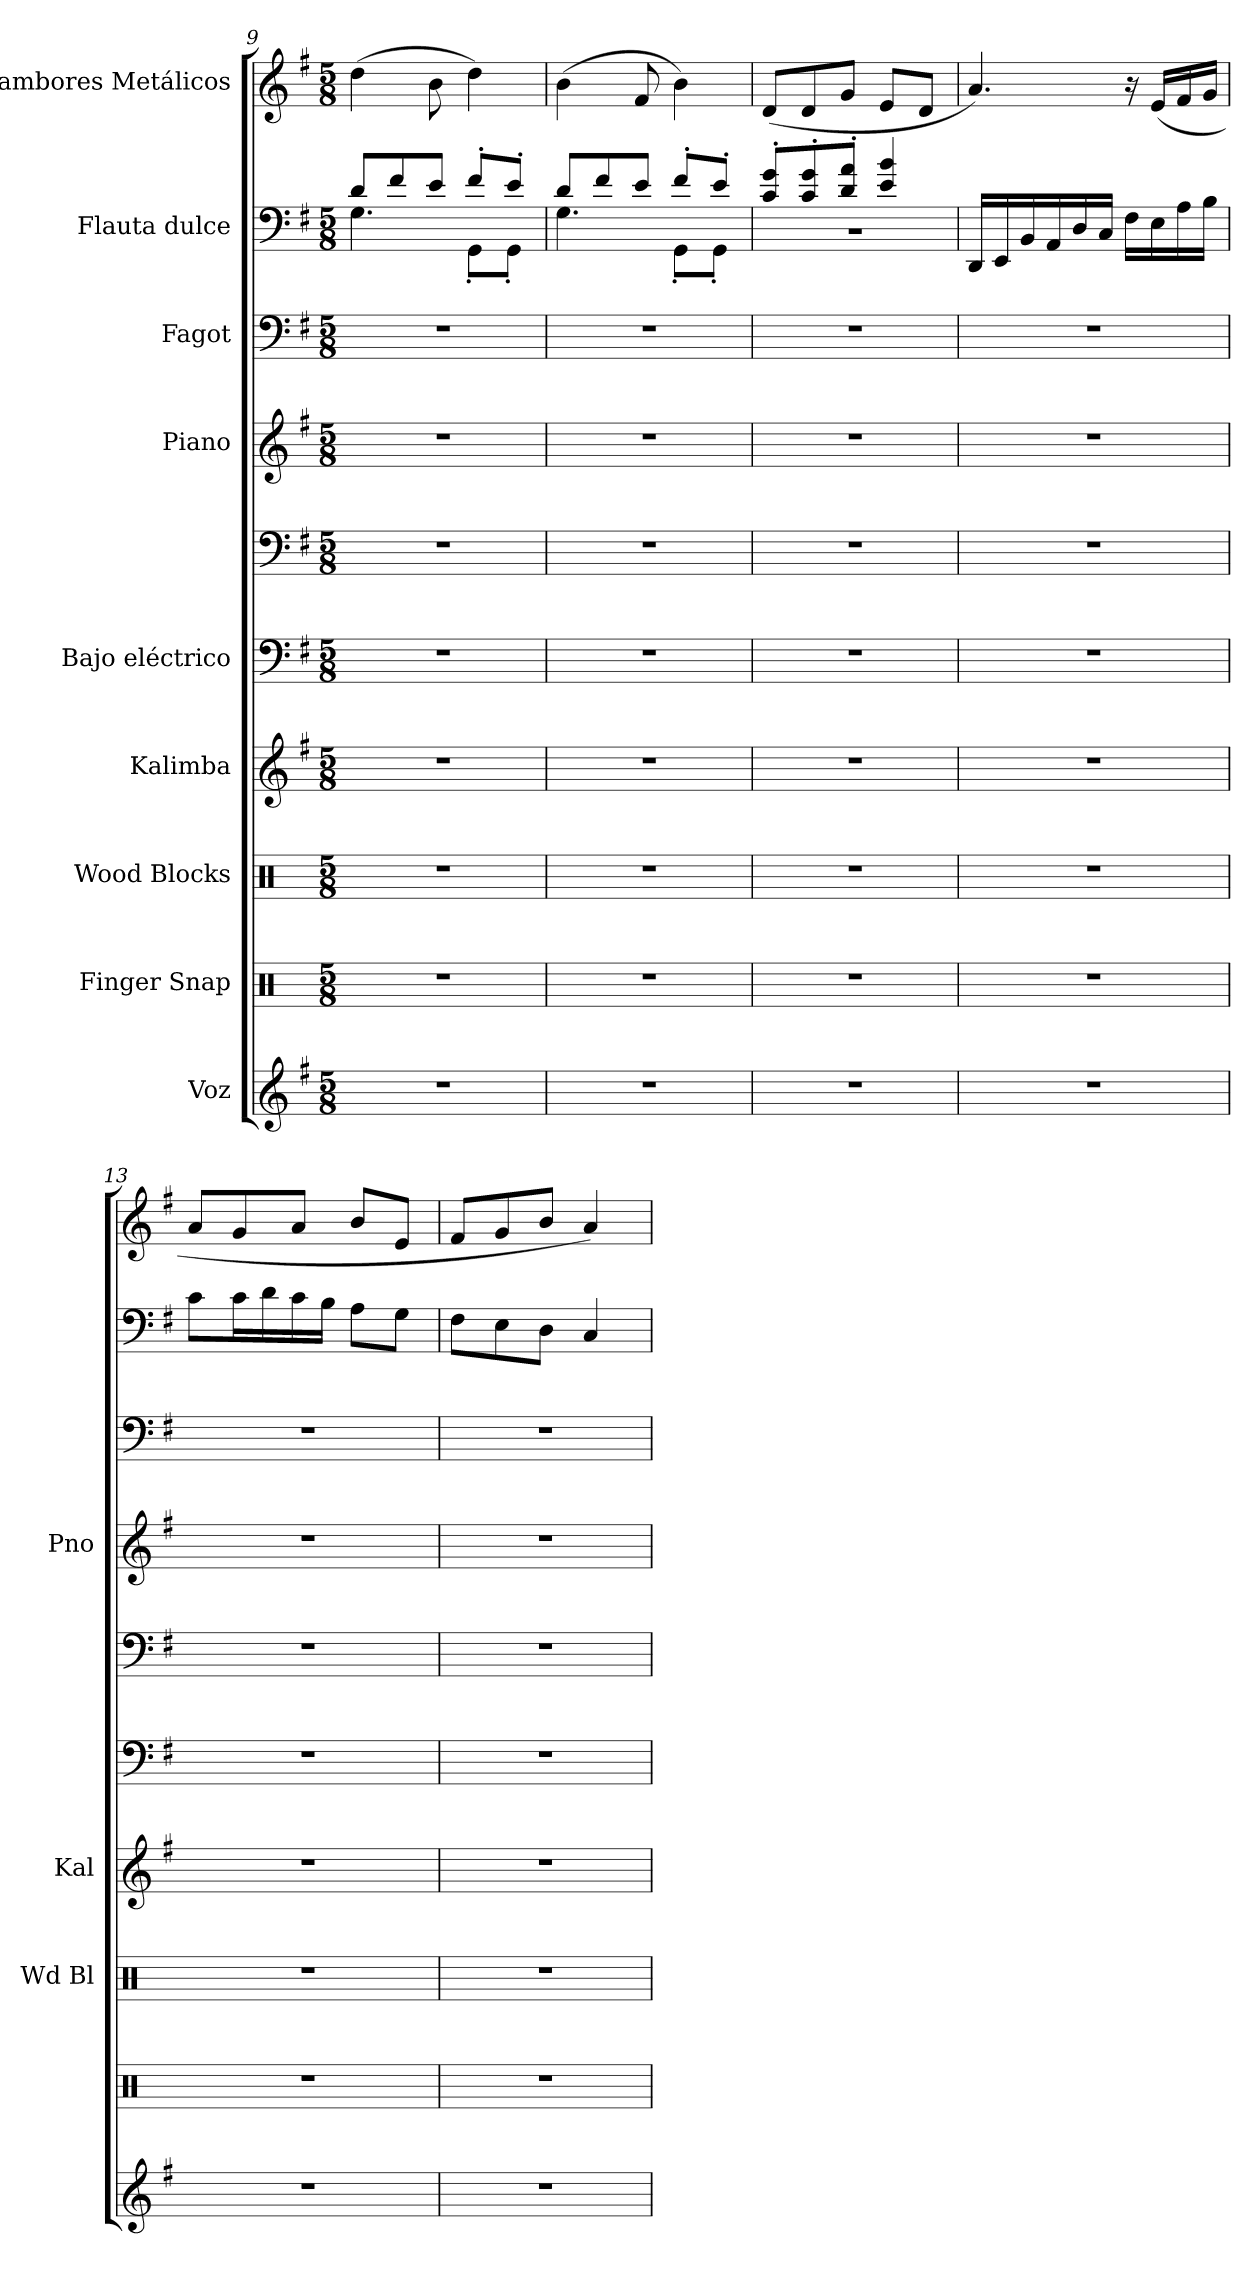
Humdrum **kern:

**kern	**kern	**kern	**kern	**kern	**kern	**kern	**kern	**kern	**kern
*part9	*part8	*part7	*part6	*part5	*part5	*part4	*part3	*part2	*part1
*staff10	*staff9	*staff8	*staff7	*staff6	*staff5	*staff4	*staff3	*staff2	*staff1
*I"Voz	*I"Finger Snap	*I"Wood Blocks	*I"Kalimba	*I"Bajo eléctrico	*	*I"Piano	*I"Fagot	*I"Flauta dulce	*I"Tambores Metálicos
*	*	*I'Wd Bl	*I'Kal	*	*	*I'Pno	*	*	*
!!LO:LB:g=z
*clefG2	*clefX	*clefX	*clefG2	*clefF4	*clefF4	*clefG2	*clefF4	*clefF4	*clefG2
*	*	*	*	*ITrd7c12	*ITrd7c12	*	*	*	*
*k[f#]	*k[]	*k[]	*k[f#]	*k[f#]	*k[f#]	*k[f#]	*k[f#]	*k[f#]	*k[f#]
*M5/8	*M5/8	*M5/8	*M5/8	*M5/8	*M5/8	*M5/8	*M5/8	*M5/8	*M5/8
=9	=9	=9	=9	=9	=9	=9	=9	=9	=9
*	*	*	*	*	*	*	*	*^	*
8%5r	8%5r	8%5r	8%5r	8%5r	8%5r	8%5r	8%5r	8d/L	4.G\	(>4dd\
.	.	.	.	.	.	.	.	8f#/	.	.
.	.	.	.	.	.	.	.	8e/J	.	8b\
.	.	.	.	.	.	.	.	8f#'/L	8GG'\L	4dd\)
.	.	.	.	.	.	.	.	8e'/J	8GG'\J	.
=10	=10	=10	=10	=10	=10	=10	=10	=10	=10	=10
8%5r	8%5r	8%5r	8%5r	8%5r	8%5r	8%5r	8%5r	8d/L	4.G\	(>4b\
.	.	.	.	.	.	.	.	8f#/	.	.
.	.	.	.	.	.	.	.	8e/J	.	8f#/
.	.	.	.	.	.	.	.	8f#'/L	8GG'\L	4b\)
.	.	.	.	.	.	.	.	8e'/J	8GG'\J	.
=11	=11	=11	=11	=11	=11	=11	=11	=11	=11	=11
8%5r	8%5r	8%5r	8%5r	8%5r	8%5r	8%5r	8%5r	8c/' 8g/'L	8%5r	(<8d/L
.	.	.	.	.	.	.	.	8c/' 8g/'	.	8d/
.	.	.	.	.	.	.	.	8d/' 8a/'J	.	8g/J
.	.	.	.	.	.	.	.	4e/ 4b/	.	8e/L
.	.	.	.	.	.	.	.	.	.	8d/J
*	*	*	*	*	*	*	*	*v	*v	*
=12	=12	=12	=12	=12	=12	=12	=12	=12	=12
8%5r	8%5r	8%5r	8%5r	8%5r	8%5r	8%5r	8%5r	16DD/LL	4.a/)
.	.	.	.	.	.	.	.	16EE/	.
.	.	.	.	.	.	.	.	16BB/	.
.	.	.	.	.	.	.	.	16AA/	.
.	.	.	.	.	.	.	.	16D/	.
.	.	.	.	.	.	.	.	16C/JJ	.
.	.	.	.	.	.	.	.	16F#\LL	16r
.	.	.	.	.	.	.	.	16E\	(<16e/LL
.	.	.	.	.	.	.	.	16A\	16f#/
.	.	.	.	.	.	.	.	16B\JJ	16g/JJ
=13	=13	=13	=13	=13	=13	=13	=13	=13	=13
8%5r	8%5r	8%5r	8%5r	8%5r	8%5r	8%5r	8%5r	8c\L	8a/L
.	.	.	.	.	.	.	.	16c\L	8g/
.	.	.	.	.	.	.	.	16d\	.
.	.	.	.	.	.	.	.	16c\	8a/J
.	.	.	.	.	.	.	.	16B\JJ	.
.	.	.	.	.	.	.	.	8A\L	8b/L
.	.	.	.	.	.	.	.	8G\J	8e/J
=14	=14	=14	=14	=14	=14	=14	=14	=14	=14
8%5r	8%5r	8%5r	8%5r	8%5r	8%5r	8%5r	8%5r	8F#\L	8f#/L
.	.	.	.	.	.	.	.	8E\	8g/
.	.	.	.	.	.	.	.	8D\J	8b/J
.	.	.	.	.	.	.	.	4C/	4a/)
=	=	=	=	=	=	=	=	=	=
*-	*-	*-	*-	*-	*-	*-	*-	*-	*-
